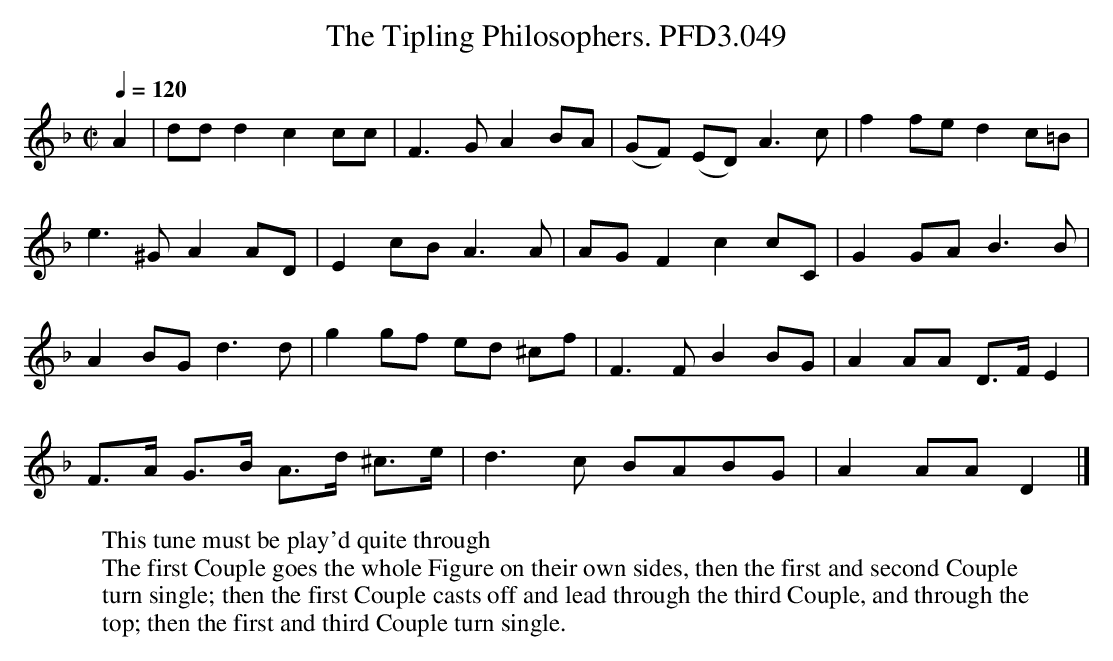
X:1
T:Tipling Philosophers. PFD3.049, The
M:C|
L:1/4
Q:1/4=120
K:Dm
A|d/d/ dcc/c/|F>GAB/A/|(G/F/) (E/D/)A>c|ff/e/dc/=B/|
e>^GAA/D/|Ec/B/A>A|A/G/Fcc/C/|GG/A/B>B|
AB/G/d>d|gg/f/ e/d/ ^c/f/|F>FBB/G/|AA/A/ D/>F/E|
F/>A/ G/>B/ A/>d/ ^c/>e/|d>c B/A/B/G/|AA/A/D|]
W:This tune must be play'd quite through
W:The first Couple goes the whole Figure on their own sides, then the first and second Couple
W:turn single; then the first Couple casts off and lead through the third Couple, and through the
W:top; then the first and third Couple turn single.
